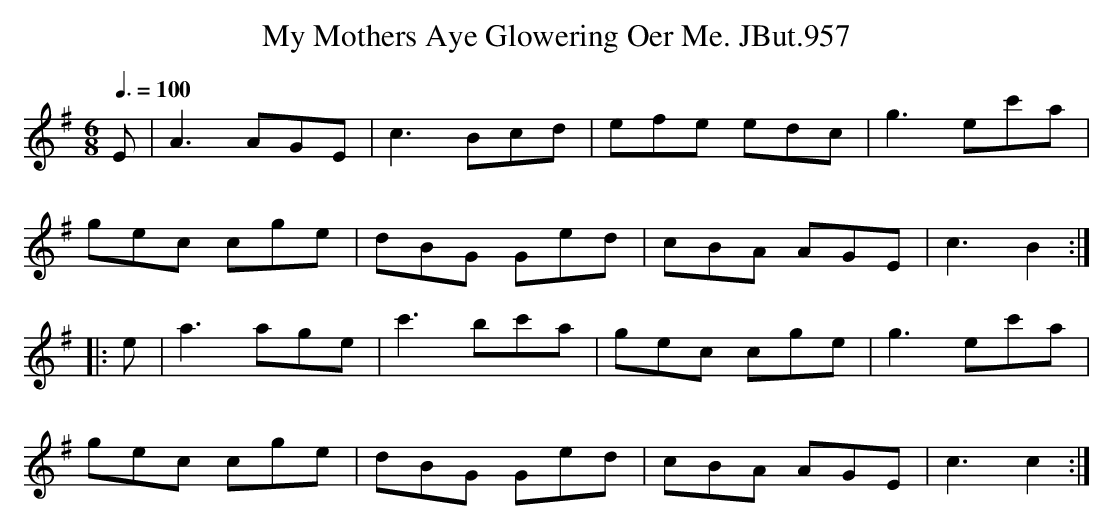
X:1
T:My Mothers Aye Glowering Oer Me. JBut.957
M:6/8
L:1/8
Q:3/8=100
K:Ador
E|A3 AGE|c3 Bcd|efe edc|g3 ec'a|
gec cge|dBG Ged|cBA AGE|c3B2:|
|:e|a3 age|c'3 bc'a|gec cge|g3 ec'a|
gec cge|dBG Ged|cBA AGE|c3c2:|
